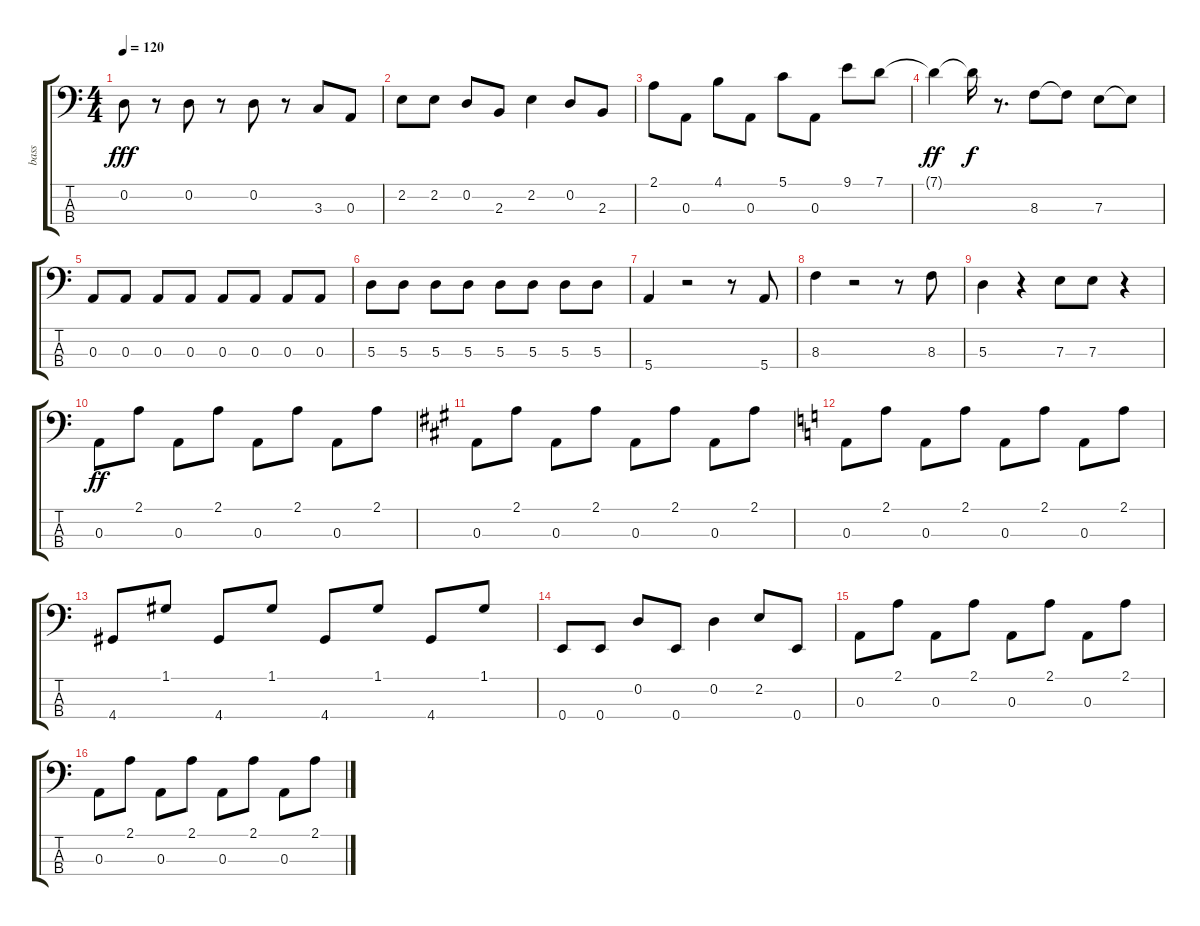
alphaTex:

\track ("bass" "bass") {instrument electricbassfinger}
\staff {score tabs}
\tuning (G2 D2 A1 E1) {hide}
\ts (4 4)
\tempo 120
\clef f4
\ks c
0.2.8{dy fff} r.8 0.2.8 r.8 0.2.8 r.8 3.3.8 0.3.8 |
2.2.8 2.2.8 0.2.8 2.3.8 2.2.4 0.2.8 2.3.8 |
2.1.8 0.3.8 4.1.8 0.3.8 5.1.8 0.3.8 9.1.8 7.1.8 |
7.1{t}.4{dy ff} 7.1{t}.16{dy f} r.8{d} 8.3.8 8.3{t}.8 7.3.8 7.3{t}.8 |
0.3.8{instrument electricbassfinger} 0.3.8 0.3.8 0.3.8 0.3.8 0.3.8 0.3.8 0.3.8 |
5.3.8 5.3.8 5.3.8 5.3.8 5.3.8 5.3.8 5.3.8 5.3.8 |
5.4.4 r.2 r.8 5.4.8 |
8.3.4 r.2 r.8 8.3.8 |
5.3.4 r.4 7.3.8 7.3.8 r.4 |
0.3.8{dy ff} 2.1.8 0.3.8 2.1.8 0.3.8 2.1.8 0.3.8 2.1.8 |
\ks a
0.3.8 2.1.8 0.3.8 2.1.8 0.3.8 2.1.8 0.3.8 2.1.8 |
\ks c
0.3.8 2.1.8 0.3.8 2.1.8 0.3.8 2.1.8 0.3.8 2.1.8 |
4.4.8 1.1.8 4.4.8 1.1.8 4.4.8 1.1.8 4.4.8 1.1.8 |
0.4.8 0.4.8 0.2.8 0.4.8 0.2.4 2.2.8 0.4.8 |
0.3.8 2.1.8 0.3.8 2.1.8 0.3.8 2.1.8 0.3.8 2.1.8 |
0.3.8 2.1.8 0.3.8 2.1.8 0.3.8 2.1.8 0.3.8 2.1.8
